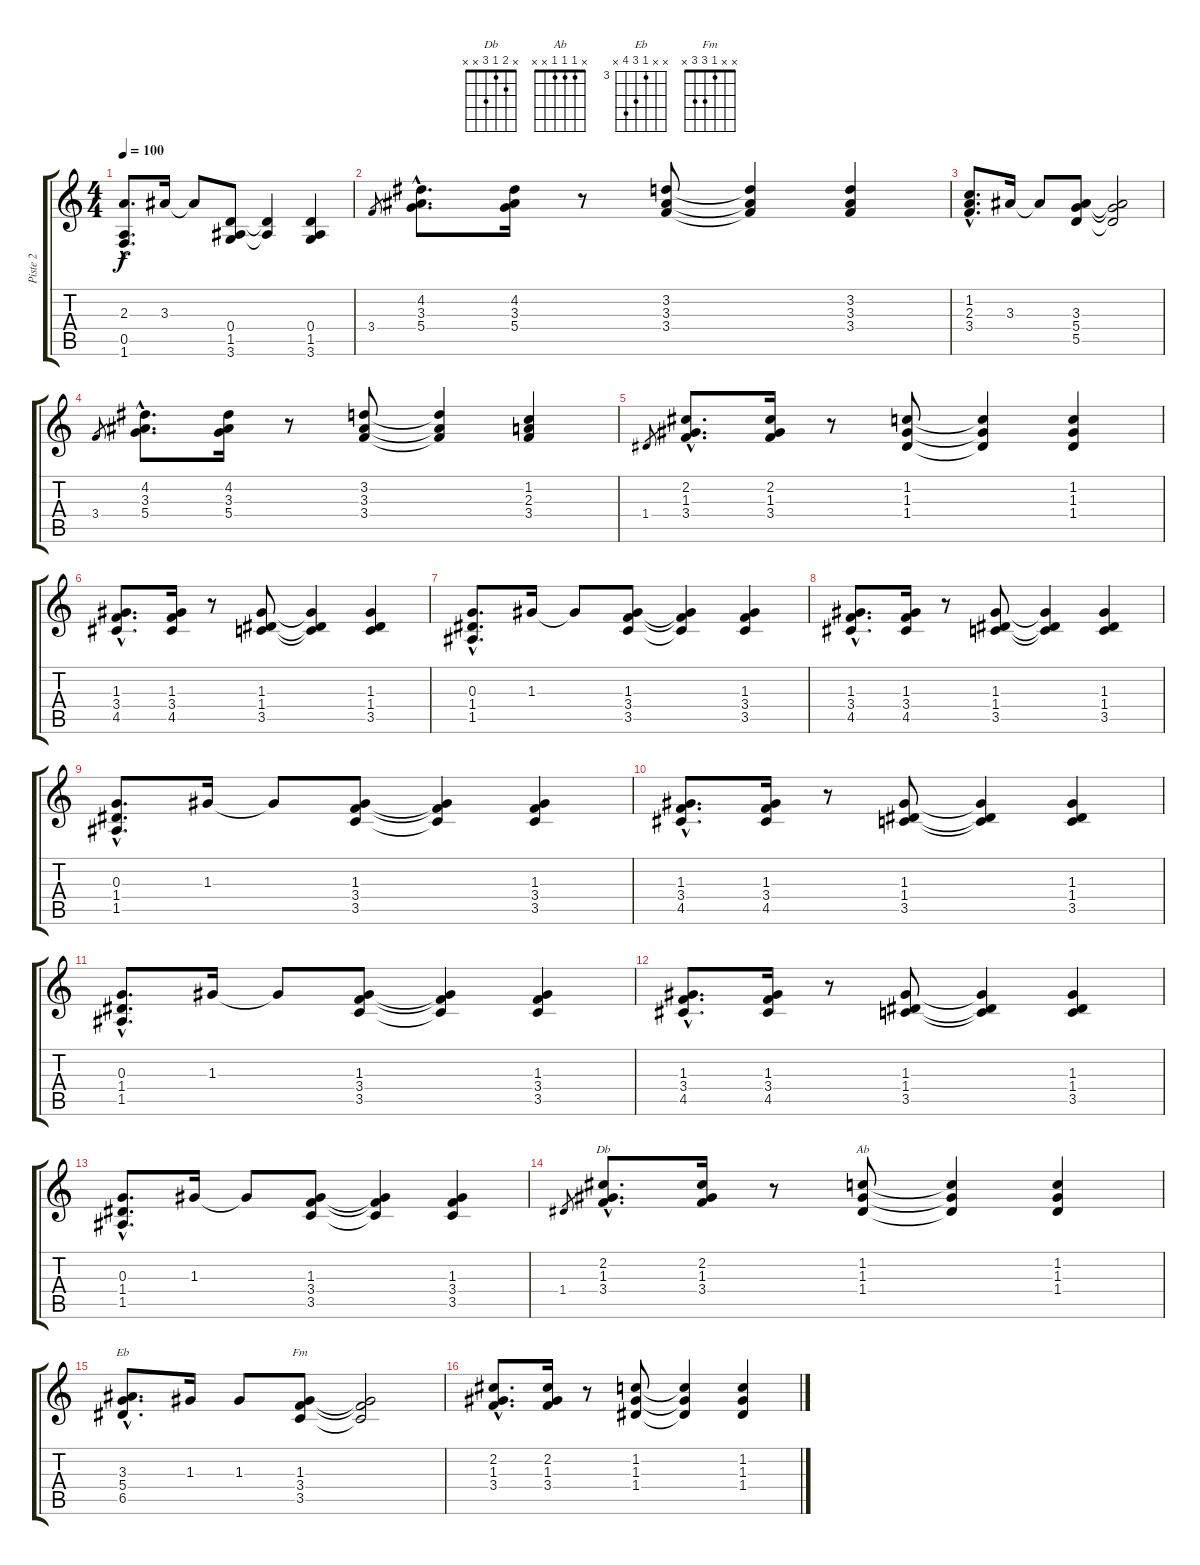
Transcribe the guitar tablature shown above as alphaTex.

\track ("Piste 2" "Piste 2") {instrument electricpiano1}
\staff {score tabs}
\tuning (E5 B4 G4 D4 A3 E3) {hide}
\chord ("Db" x 2 1 3 x x)
\chord ("Ab" x 1 1 1 x x)
\chord ("Eb" x x 3 5 6 x) {firstfret 3}
\chord ("Fm" x x 1 3 3 x)
\ts (4 4)
\tempo 100
\clef g2
\ks c
(2.3{hac} 0.5{hac} 1.6{hac}).8{d dy f} 3.3.16 3.3{t}.8 (0.4 1.5 3.6).8 (0.4{t} 1.5{t}).4 (0.4 1.5 3.6).4 |
3.4.8{gr} (4.2{hac} 3.3{hac} 5.4{hac}).8{d} (4.2 3.3 5.4).16 r.8 (3.2 3.3 3.4).8 (3.2{t} 3.3{t} 3.4{t}).4 (3.2 3.3 3.4).4 |
(1.2{hac} 2.3{hac} 3.4{hac}).8{d} 3.3.16 3.3{t}.8 (3.3 5.4 5.5).8 (3.3{t} 5.4{t} 5.5{t}).2 |
3.4.8{gr} (4.2{hac} 3.3{hac} 5.4{hac}).8{d} (4.2 3.3 5.4).16 r.8 (3.2 3.3 3.4).8 (3.2{t} 3.3{t} 3.4{t}).4 (1.2 2.3 3.4).4 |
1.4.8{gr} (2.2{hac} 1.3{hac} 3.4{hac}).8{d} (2.2 1.3 3.4).16 r.8 (1.2 1.3 1.4).8 (1.2{t} 1.3{t} 1.4{t}).4 (1.2 1.3 1.4).4 |
(1.3{hac} 3.4{hac} 4.5{hac}).8{d} (1.3 3.4 4.5).16 r.8 (1.3 1.4 3.5).8 (1.3{t} 1.4{t} 3.5{t}).4 (1.3 1.4 3.5).4 |
(0.3{hac} 1.4{hac} 1.5{hac}).8{d} 1.3.16 1.3{t}.8 (1.3 3.4 3.5).8 (1.3{t} 3.4{t} 3.5{t}).4 (1.3 3.4 3.5).4 |
(1.3{hac} 3.4{hac} 4.5{hac}).8{d} (1.3 3.4 4.5).16 r.8 (1.3 1.4 3.5).8 (1.3{t} 1.4{t} 3.5{t}).4 (1.3 1.4 3.5).4 |
(0.3{hac} 1.4{hac} 1.5{hac}).8{d} 1.3.16 1.3{t}.8 (1.3 3.4 3.5).8 (1.3{t} 3.4{t} 3.5{t}).4 (1.3 3.4 3.5).4 |
(1.3{hac} 3.4{hac} 4.5{hac}).8{d} (1.3 3.4 4.5).16 r.8 (1.3 1.4 3.5).8 (1.3{t} 1.4{t} 3.5{t}).4 (1.3 1.4 3.5).4 |
(0.3{hac} 1.4{hac} 1.5{hac}).8{d} 1.3.16 1.3{t}.8 (1.3 3.4 3.5).8 (1.3{t} 3.4{t} 3.5{t}).4 (1.3 3.4 3.5).4 |
(1.3{hac} 3.4{hac} 4.5{hac}).8{d} (1.3 3.4 4.5).16 r.8 (1.3 1.4 3.5).8 (1.3{t} 1.4{t} 3.5{t}).4 (1.3 1.4 3.5).4 |
(0.3{hac} 1.4{hac} 1.5{hac}).8{d} 1.3.16 1.3{t}.8 (1.3 3.4 3.5).8 (1.3{t} 3.4{t} 3.5{t}).4 (1.3 3.4 3.5).4 |
1.4.8{gr} (2.2{hac} 1.3{hac} 3.4{hac}).8{d ch "Db"} (2.2 1.3 3.4).16 r.8 (1.2 1.3 1.4).8{ch "Ab"} (1.2{t} 1.3{t} 1.4{t}).4 (1.2 1.3 1.4).4 |
(3.3{hac} 5.4{hac} 6.5{hac}).8{d ch "Eb"} 1.3.16 1.3.8 (1.3 3.4 3.5).8{ch "Fm"} (1.3{t} 3.4{t} 3.5{t}).2 |
(2.2{hac} 1.3{hac} 3.4{hac}).8{d} (2.2 1.3 3.4).16 r.8 (1.2 1.3 1.4).8 (1.2{t} 1.3{t} 1.4{t}).4 (1.2 1.3 1.4).4
